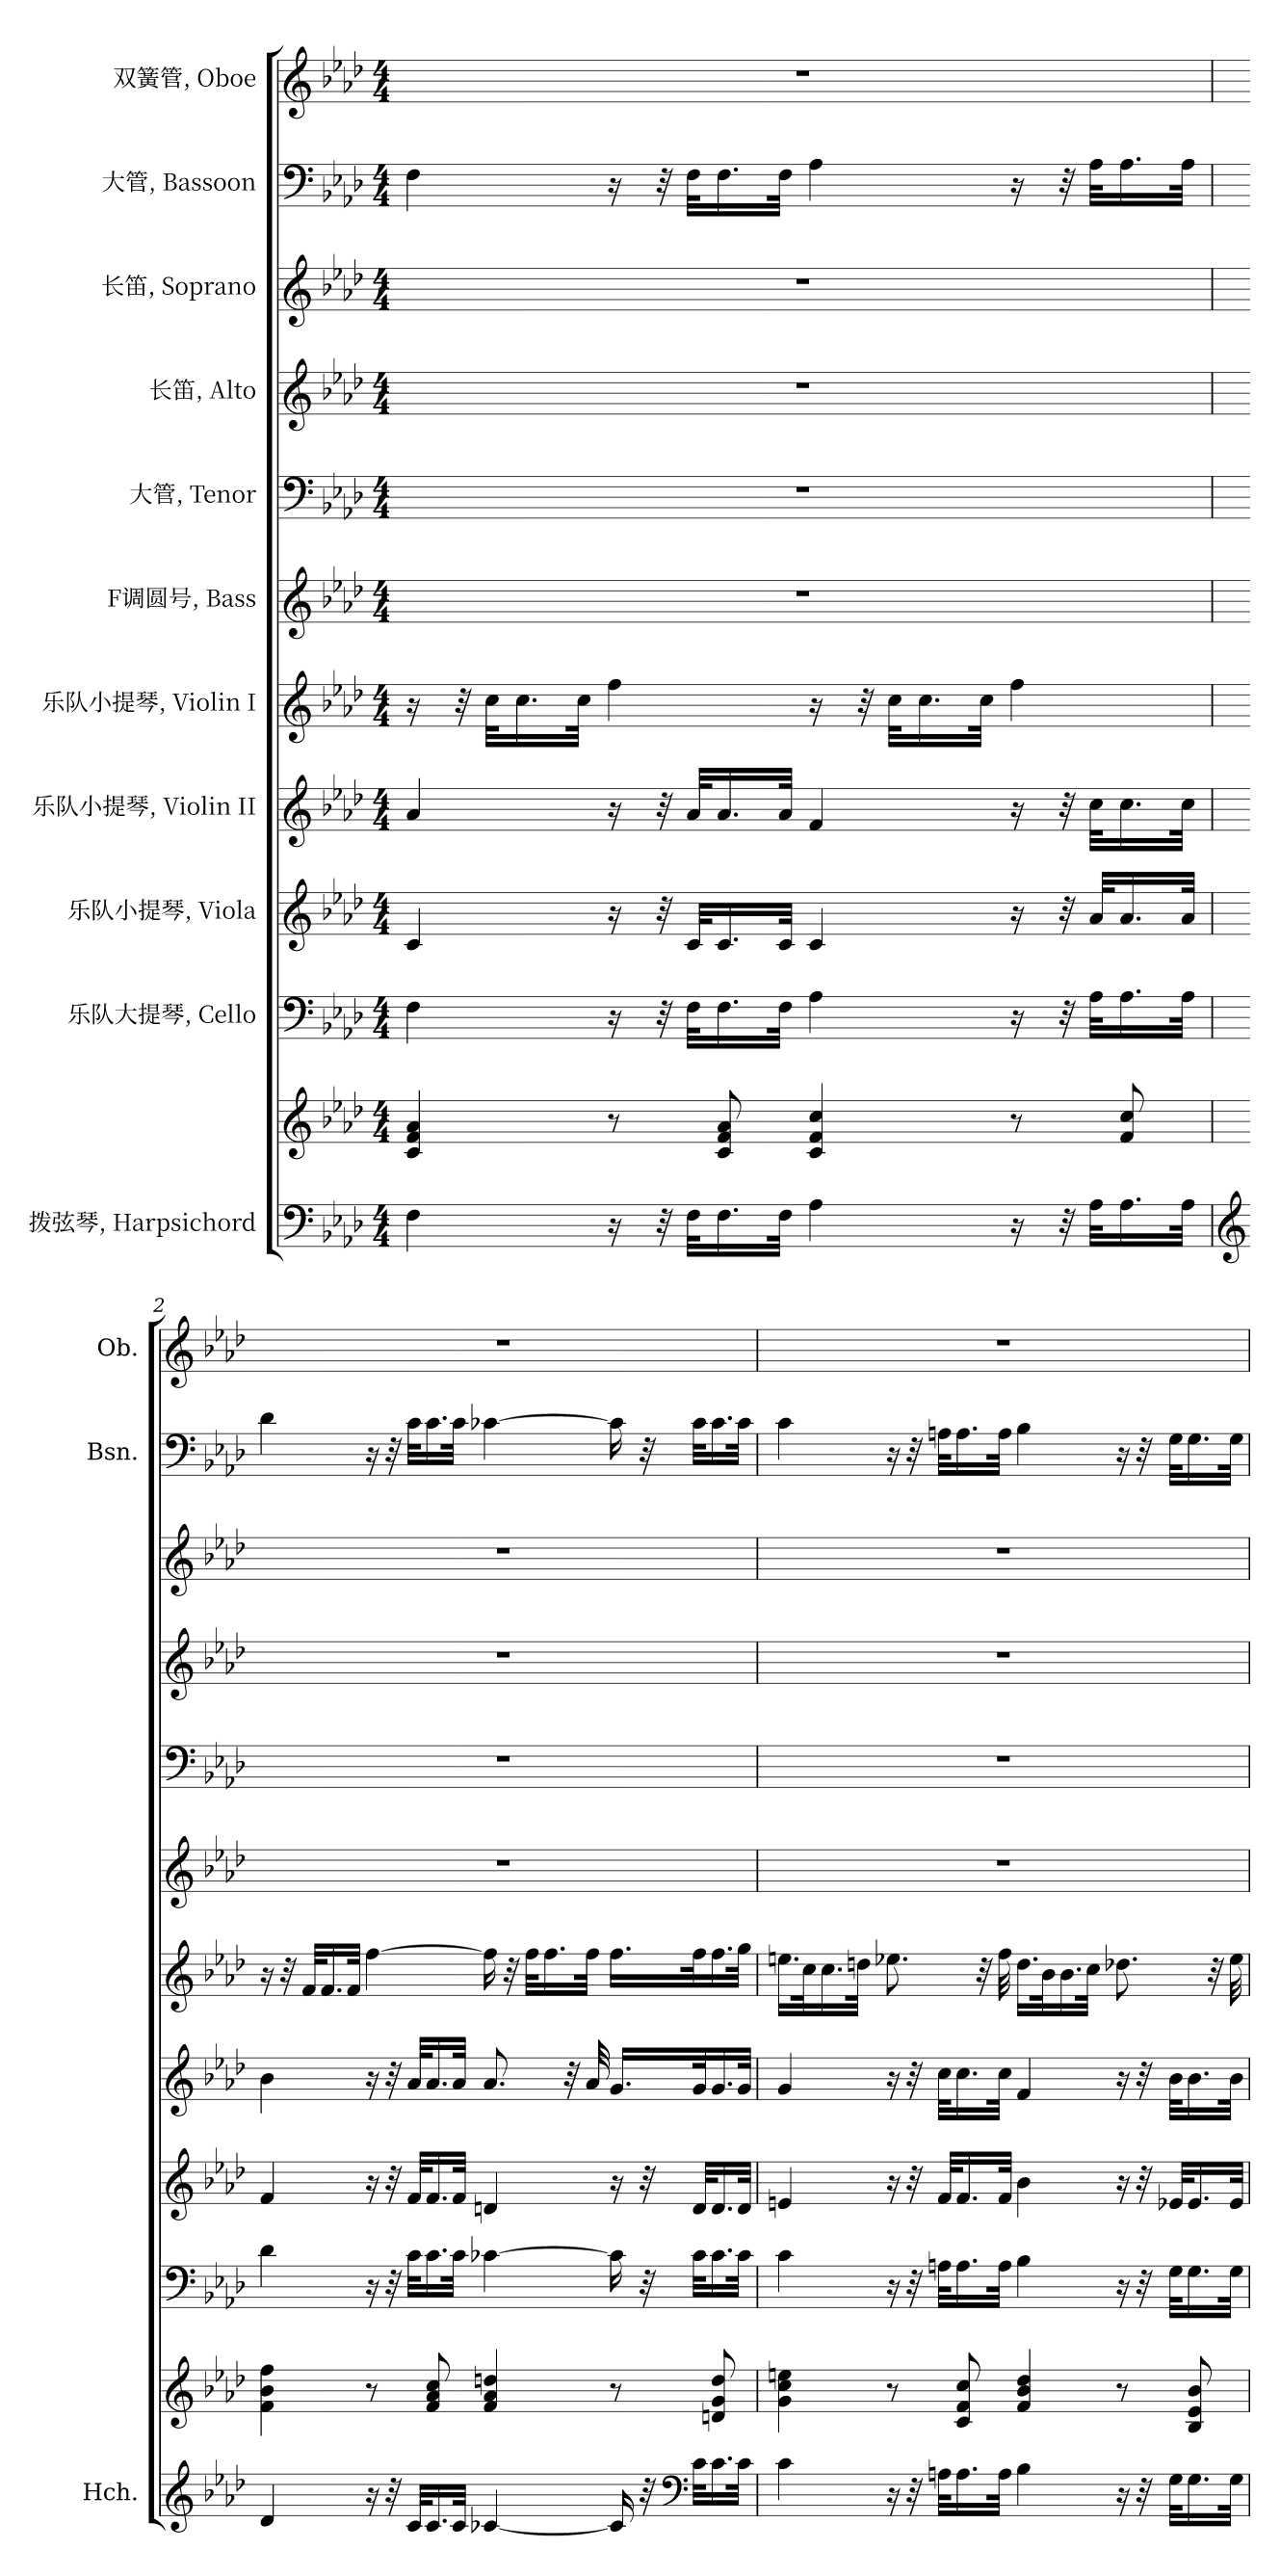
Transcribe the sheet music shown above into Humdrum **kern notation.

**kern	**kern	**kern	**kern	**kern	**kern	**kern	**kern	**kern	**kern	**kern	**kern
*part11	*part11	*part10	*part9	*part8	*part7	*part6	*part5	*part4	*part3	*part2	*part1
*staff12	*staff11	*staff10	*staff9	*staff8	*staff7	*staff6	*staff5	*staff4	*staff3	*staff2	*staff1
*I"拨弦琴, Harpsichord	*	*I"乐队大提琴, Cello	*I"乐队小提琴, Viola	*I"乐队小提琴, Violin II	*I"乐队小提琴, Violin I	*I"F调圆号, Bass	*I"大管, Tenor	*I"长笛, Alto	*I"长笛, Soprano	*I"大管, Bassoon	*I"双簧管, Oboe
*I'Hch.	*	*	*	*	*	*	*	*	*	*I'Bsn.	*I'Ob.
*clefF4	*clefG2	*clefF4	*clefG2	*clefG2	*clefG2	*clefG2	*clefF4	*clefG2	*clefG2	*clefF4	*clefG2
*	*	*	*	*	*	*ITrd4c7	*	*	*	*	*
*k[b-e-a-d-]	*k[b-e-a-d-]	*k[b-e-a-d-]	*k[b-e-a-d-]	*k[b-e-a-d-]	*k[b-e-a-d-]	*k[b-e-a-d-g-]	*k[b-e-a-d-]	*k[b-e-a-d-]	*k[b-e-a-d-]	*k[b-e-a-d-]	*k[b-e-a-d-]
*M4/4	*M4/4	*M4/4	*M4/4	*M4/4	*M4/4	*M4/4	*M4/4	*M4/4	*M4/4	*M4/4	*M4/4
*MM65	*MM65	*MM65	*MM65	*MM65	*MM65	*MM65	*MM65	*MM65	*MM65	*MM65	*MM65
=1	=1	=1	=1	=1	=1	=1	=1	=1	=1	=1	=1
4F\	4c/ 4f/ 4a-/	4F\	4c/	4a-/	16r	1r	1r	1r	1r	4F\	1r
.	.	.	.	.	32r	.	.	.	.	.	.
.	.	.	.	.	32cc\KLL	.	.	.	.	.	.
.	.	.	.	.	16.cc\	.	.	.	.	.	.
.	.	.	.	.	32cc\JJk	.	.	.	.	.	.
16r	8r	16r	16r	16r	4ff\	.	.	.	.	16r	.
32r	.	32r	32r	32r	.	.	.	.	.	32r	.
32F\KLL	.	32F\KLL	32c/KLL	32a-/KLL	.	.	.	.	.	32F\KLL	.
16.F\	8c/ 8f/ 8a-/	16.F\	16.c/	16.a-/	.	.	.	.	.	16.F\	.
32F\JJk	.	32F\JJk	32c/JJk	32a-/JJk	.	.	.	.	.	32F\JJk	.
4A-\	4c/ 4f/ 4cc/	4A-\	4c/	4f/	16r	.	.	.	.	4A-\	.
.	.	.	.	.	32r	.	.	.	.	.	.
.	.	.	.	.	32cc\KLL	.	.	.	.	.	.
.	.	.	.	.	16.cc\	.	.	.	.	.	.
.	.	.	.	.	32cc\JJk	.	.	.	.	.	.
16r	8r	16r	16r	16r	4ff\	.	.	.	.	16r	.
32r	.	32r	32r	32r	.	.	.	.	.	32r	.
32A-\KLL	.	32A-\KLL	32a-/KLL	32cc\KLL	.	.	.	.	.	32A-\KLL	.
16.A-\	8f/ 8cc/	16.A-\	16.a-/	16.cc\	.	.	.	.	.	16.A-\	.
32A-\JJk	.	32A-\JJk	32a-/JJk	32cc\JJk	.	.	.	.	.	32A-\JJk	.
!!LO:PB:g=z
=2	=2	=2	=2	=2	=2	=2	=2	=2	=2	=2	=2
*clefG2	*	*	*	*	*	*	*	*	*	*	*
4d-/	4f\ 4b-\ 4ff\	4d-\	4f/	4b-\	16r	1r	1r	1r	1r	4d-\	1r
.	.	.	.	.	32r	.	.	.	.	.	.
.	.	.	.	.	32f/KLL	.	.	.	.	.	.
.	.	.	.	.	16.f/	.	.	.	.	.	.
.	.	.	.	.	32f/JJk	.	.	.	.	.	.
16r	8r	16r	16r	16r	[4ff\	.	.	.	.	16r	.
32r	.	32r	32r	32r	.	.	.	.	.	32r	.
32c/KLL	.	32c\KLL	32f/KLL	32a-/KLL	.	.	.	.	.	32c\KLL	.
16.c/	8f/ 8a-/ 8cc/	16.c\	16.f/	16.a-/	.	.	.	.	.	16.c\	.
32c/JJk	.	32c\JJk	32f/JJk	32a-/JJk	.	.	.	.	.	32c\JJk	.
[4c-X/	4f/ 4a-/ 4ddn/	[4c-X\	4dn/	8.a-/	16ff\]	.	.	.	.	[4c-X\	.
.	.	.	.	.	32r	.	.	.	.	.	.
.	.	.	.	.	32ff\KLL	.	.	.	.	.	.
.	.	.	.	.	16.ff\	.	.	.	.	.	.
.	.	.	.	32r	.	.	.	.	.	.	.
.	.	.	.	32a-/	32ff\JJk	.	.	.	.	.	.
16c-/]	8r	16c-\]	16r	16.g/LL	16.ff\LL	.	.	.	.	16c-\]	.
32r	.	32r	32r	.	.	.	.	.	.	32r	.
*clefF4	*	*	*	*	*	*	*	*	*	*	*
32c-\KLL	.	32c-\KLL	32d/KLL	32g/K	32ff\K	.	.	.	.	32c-\KLL	.
16.c-\	8dn/ 8g/ 8dd/	16.c-\	16.d/	16.g/	16.ff\	.	.	.	.	16.c-\	.
32c-\JJk	.	32c-\JJk	32d/JJk	32g/JJk	32gg\JJk	.	.	.	.	32c-\JJk	.
!!LO:PB:g=z
=3	=3	=3	=3	=3	=3	=3	=3	=3	=3	=3	=3
4c\	4g\ 4cc\ 4een\	4c\	4en/	4g/	16.een\LL	1r	1r	1r	1r	4c\	1r
.	.	.	.	.	32cc\K	.	.	.	.	.	.
.	.	.	.	.	16.cc\	.	.	.	.	.	.
.	.	.	.	.	32ddn\JJk	.	.	.	.	.	.
16r	8r	16r	16r	16r	8.ee-X\	.	.	.	.	16r	.
32r	.	32r	32r	32r	.	.	.	.	.	32r	.
32An\KLL	.	32An\KLL	32f/KLL	32cc\KLL	.	.	.	.	.	32An\KLL	.
16.A\	8c/ 8f/ 8cc/	16.A\	16.f/	16.cc\	.	.	.	.	.	16.A\	.
.	.	.	.	.	32r	.	.	.	.	.	.
32A\JJk	.	32A\JJk	32f/JJk	32cc\JJk	32ff\	.	.	.	.	32A\JJk	.
4B-\	4f/ 4b-/ 4dd-/	4B-\	4b-\	4f/	16.dd\LL	.	.	.	.	4B-\	.
.	.	.	.	.	32b-\K	.	.	.	.	.	.
.	.	.	.	.	16.b-\	.	.	.	.	.	.
.	.	.	.	.	32cc\JJk	.	.	.	.	.	.
16r	8r	16r	16r	16r	8.dd-X\	.	.	.	.	16r	.
32r	.	32r	32r	32r	.	.	.	.	.	32r	.
32G\KLL	.	32G\KLL	32e-X/KLL	32b-\KLL	.	.	.	.	.	32G\KLL	.
16.G\	8B-/ 8e-/ 8b-/	16.G\	16.e-/	16.b-\	.	.	.	.	.	16.G\	.
.	.	.	.	.	32r	.	.	.	.	.	.
32G\JJk	.	32G\JJk	32e-/JJk	32b-\JJk	32ee-\	.	.	.	.	32G\JJk	.
=	=	=	=	=	=	=	=	=	=	=	=
*-	*-	*-	*-	*-	*-	*-	*-	*-	*-	*-	*-
